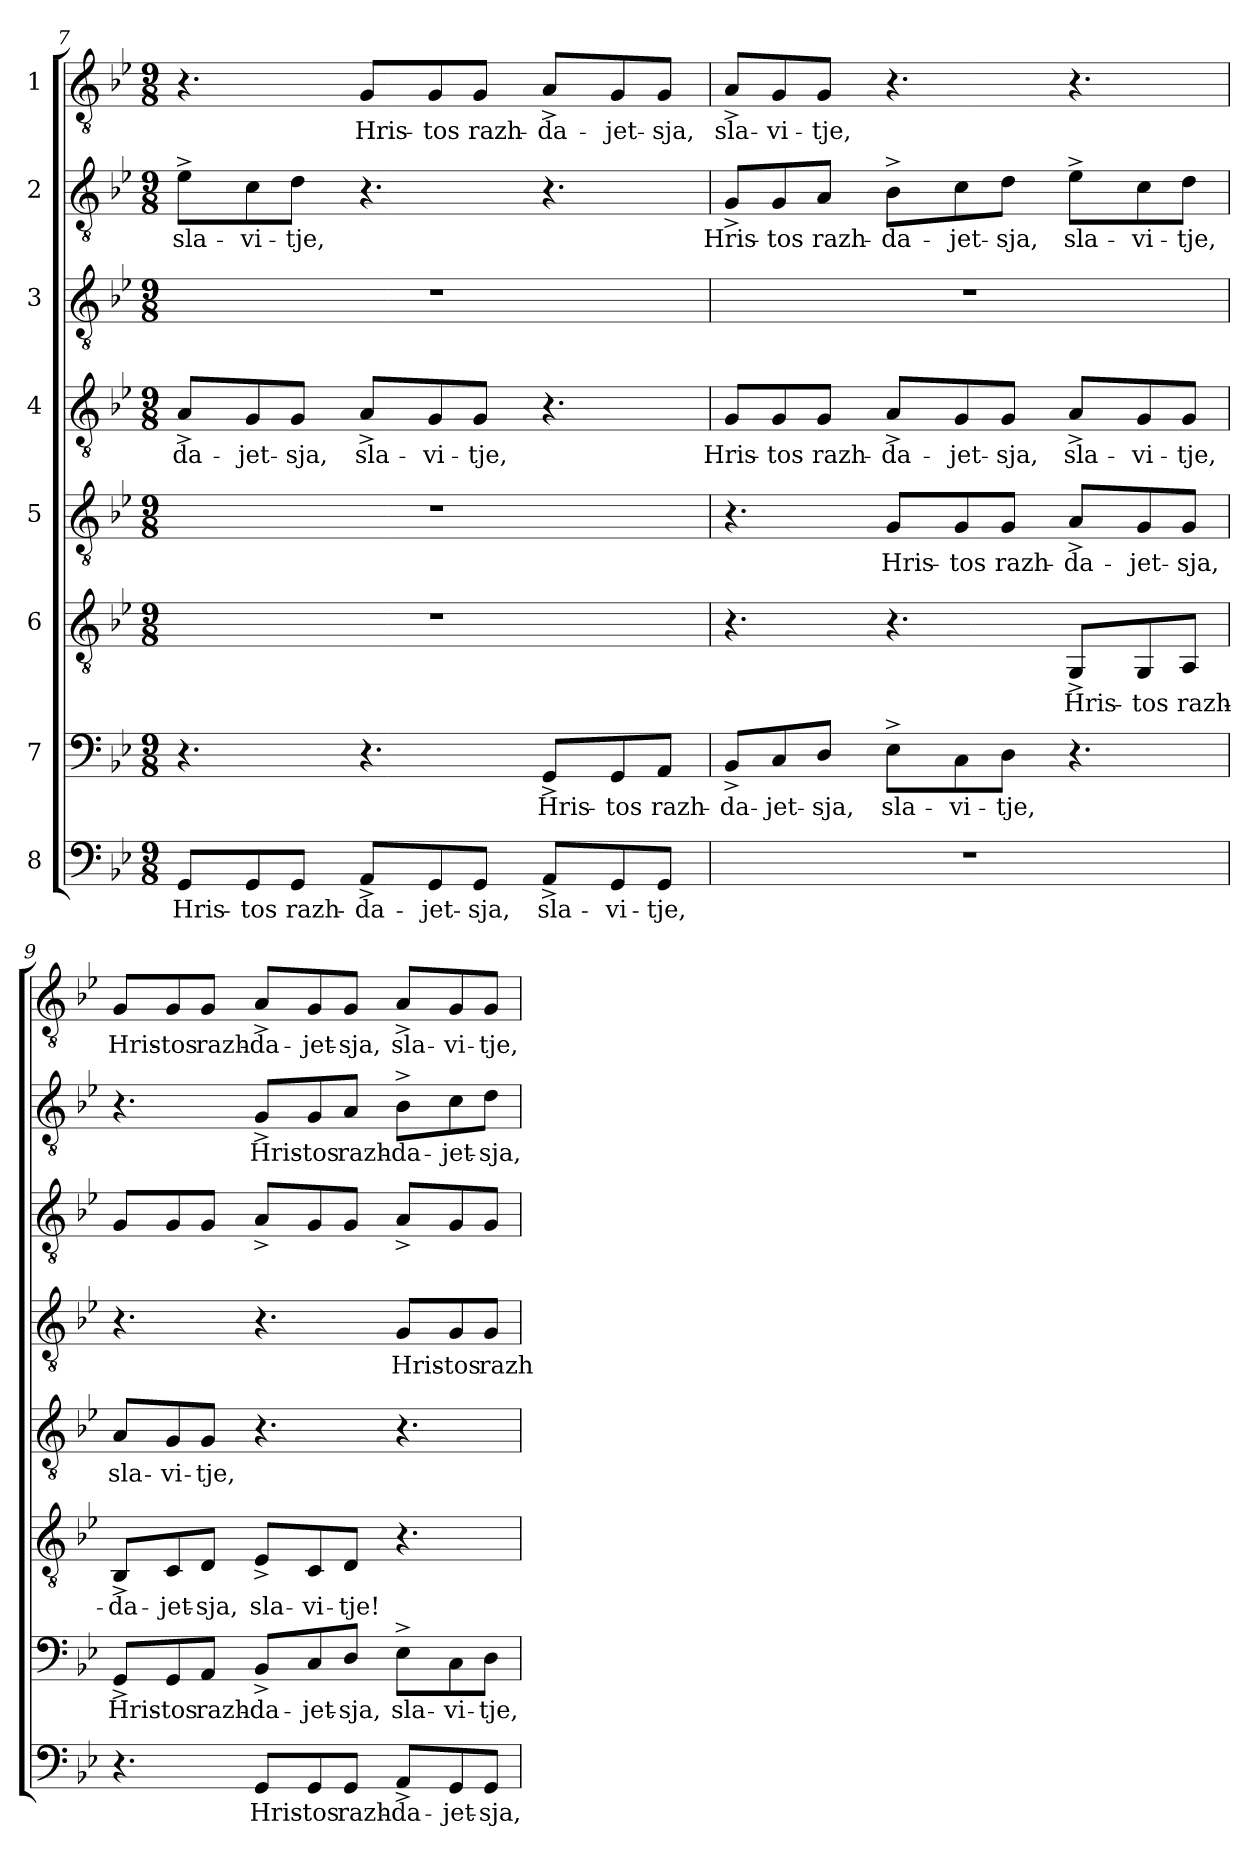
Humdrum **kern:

**kern	**text	**kern	**text	**kern	**text	**kern	**text	**kern	**text	**kern	**kern	**text	**kern	**text
*part8	*part8	*part7	*part7	*part6	*part6	*part5	*part5	*part4	*part4	*part3	*part2	*part2	*part1	*part1
*staff8	*staff8	*staff7	*staff7	*staff6	*staff6	*staff5	*staff5	*staff4	*staff4	*staff3	*staff2	*staff2	*staff1	*staff1
*I"8	*	*I"7	*	*I"6	*	*I"5	*	*I"4	*	*I"3	*I"2	*	*I"1	*
*clefF4	*	*clefF4	*	*clefGv2	*	*clefGv2	*	*clefGv2	*	*clefGv2	*clefGv2	*	*clefGv2	*
*k[b-e-]	*	*k[b-e-]	*	*k[b-e-]	*	*k[b-e-]	*	*k[b-e-]	*	*k[b-e-]	*k[b-e-]	*	*k[b-e-]	*
*B-:	*	*B-:	*	*B-:	*	*B-:	*	*B-:	*	*B-:	*B-:	*	*B-:	*
*M9/8	*	*M9/8	*	*M9/8	*	*M9/8	*	*M9/8	*	*M9/8	*M9/8	*	*M9/8	*
=7	=7	=7	=7	=7	=7	=7	=7	=7	=7	=7	=7	=7	=7	=7
8GG/L	Hris-	4.r	.	8%9r	.	8%9r	.	8A^</L	-da-	8%9r	8e-^>\L	sla-	4.r	.
8GG/	-tos	.	.	.	.	.	.	8G/	-jet-	.	8c\	-vi-	.	.
8GG/J	razh-	.	.	.	.	.	.	8G/J	-sja,	.	8d\J	-tje,	.	.
8AA^</L	-da-	4.r	.	.	.	.	.	8A^</L	sla-	.	4.r	.	8G/L	Hris-
8GG/	-jet-	.	.	.	.	.	.	8G/	-vi-	.	.	.	8G/	-tos
8GG/J	-sja,	.	.	.	.	.	.	8G/J	-tje,	.	.	.	8G/J	razh-
8AA^</L	sla-	8GG^</L	Hris-	.	.	.	.	4.r	.	.	4.r	.	8A^</L	-da-
8GG/	-vi-	8GG/	-tos	.	.	.	.	.	.	.	.	.	8G/	-jet-
8GG/J	-tje,	8AA/J	razh-	.	.	.	.	.	.	.	.	.	8G/J	-sja,
!!LO:LB:g=z
=8	=8	=8	=8	=8	=8	=8	=8	=8	=8	=8	=8	=8	=8	=8
8%9r	.	8BB-^</L	-da-	4.r	.	4.r	.	8G/L	Hris-	8%9r	8G^</L	Hris-	8A^</L	sla-
.	.	8C/	-jet-	.	.	.	.	8G/	-tos	.	8G/	-tos	8G/	-vi-
.	.	8D/J	-sja,	.	.	.	.	8G/J	razh-	.	8A/J	razh-	8G/J	-tje,
.	.	8E-^>\L	sla-	4.r	.	8G/L	Hris-	8A^</L	-da-	.	8B-^>\L	-da-	4.r	.
.	.	8C\	-vi-	.	.	8G/	-tos	8G/	-jet-	.	8c\	-jet-	.	.
.	.	8D\J	-tje,	.	.	8G/J	razh-	8G/J	-sja,	.	8d\J	-sja,	.	.
.	.	4.r	.	8GG^>/L	Hris-	8A^</L	-da-	8A^</L	sla-	.	8e-^>\L	sla-	4.r	.
.	.	.	.	8GG/	-tos	8G/	-jet-	8G/	-vi-	.	8c\	-vi-	.	.
.	.	.	.	8AA/J	razh-	8G/J	-sja,	8G/J	-tje,	.	8d\J	-tje,	.	.
=9	=9	=9	=9	=9	=9	=9	=9	=9	=9	=9	=9	=9	=9	=9
4.r	.	8GG^</L	Hris-	8BB-^>/L	-da-	8A/L	sla-	4.r	.	8G/L	4.r	.	8G/L	Hris-
.	.	8GG/	-tos	8C/	-jet-	8G/	-vi-	.	.	8G/	.	.	8G/	-tos
.	.	8AA/J	razh-	8D/J	-sja,	8G/J	-tje,	.	.	8G/J	.	.	8G/J	razh-
8GG/L	Hris-	8BB-^</L	-da-	8E-^</L	sla-	4.r	.	4.r	.	8A^</L	8G^</L	Hris-	8A^</L	-da-
8GG/	-tos	8C/	-jet-	8C/	-vi-	.	.	.	.	8G/	8G/	-tos	8G/	-jet-
8GG/J	razh-	8D/J	-sja,	8D/J	-tje!	.	.	.	.	8G/J	8A/J	razh-	8G/J	-sja,
8AA^</L	-da-	8E-^>\L	sla-	4.r	.	4.r	.	8G/L	Hris-	8A^</L	8B-^>\L	-da-	8A^</L	sla-
8GG/	-jet-	8C\	-vi-	.	.	.	.	8G/	-tos	8G/	8c\	-jet-	8G/	-vi-
8GG/J	-sja,	8D\J	-tje,	.	.	.	.	8G/J	razh-	8G/J	8d\J	-sja,	8G/J	-tje,
=	=	=	=	=	=	=	=	=	=	=	=	=	=	=
*-	*-	*-	*-	*-	*-	*-	*-	*-	*-	*-	*-	*-	*-	*-
